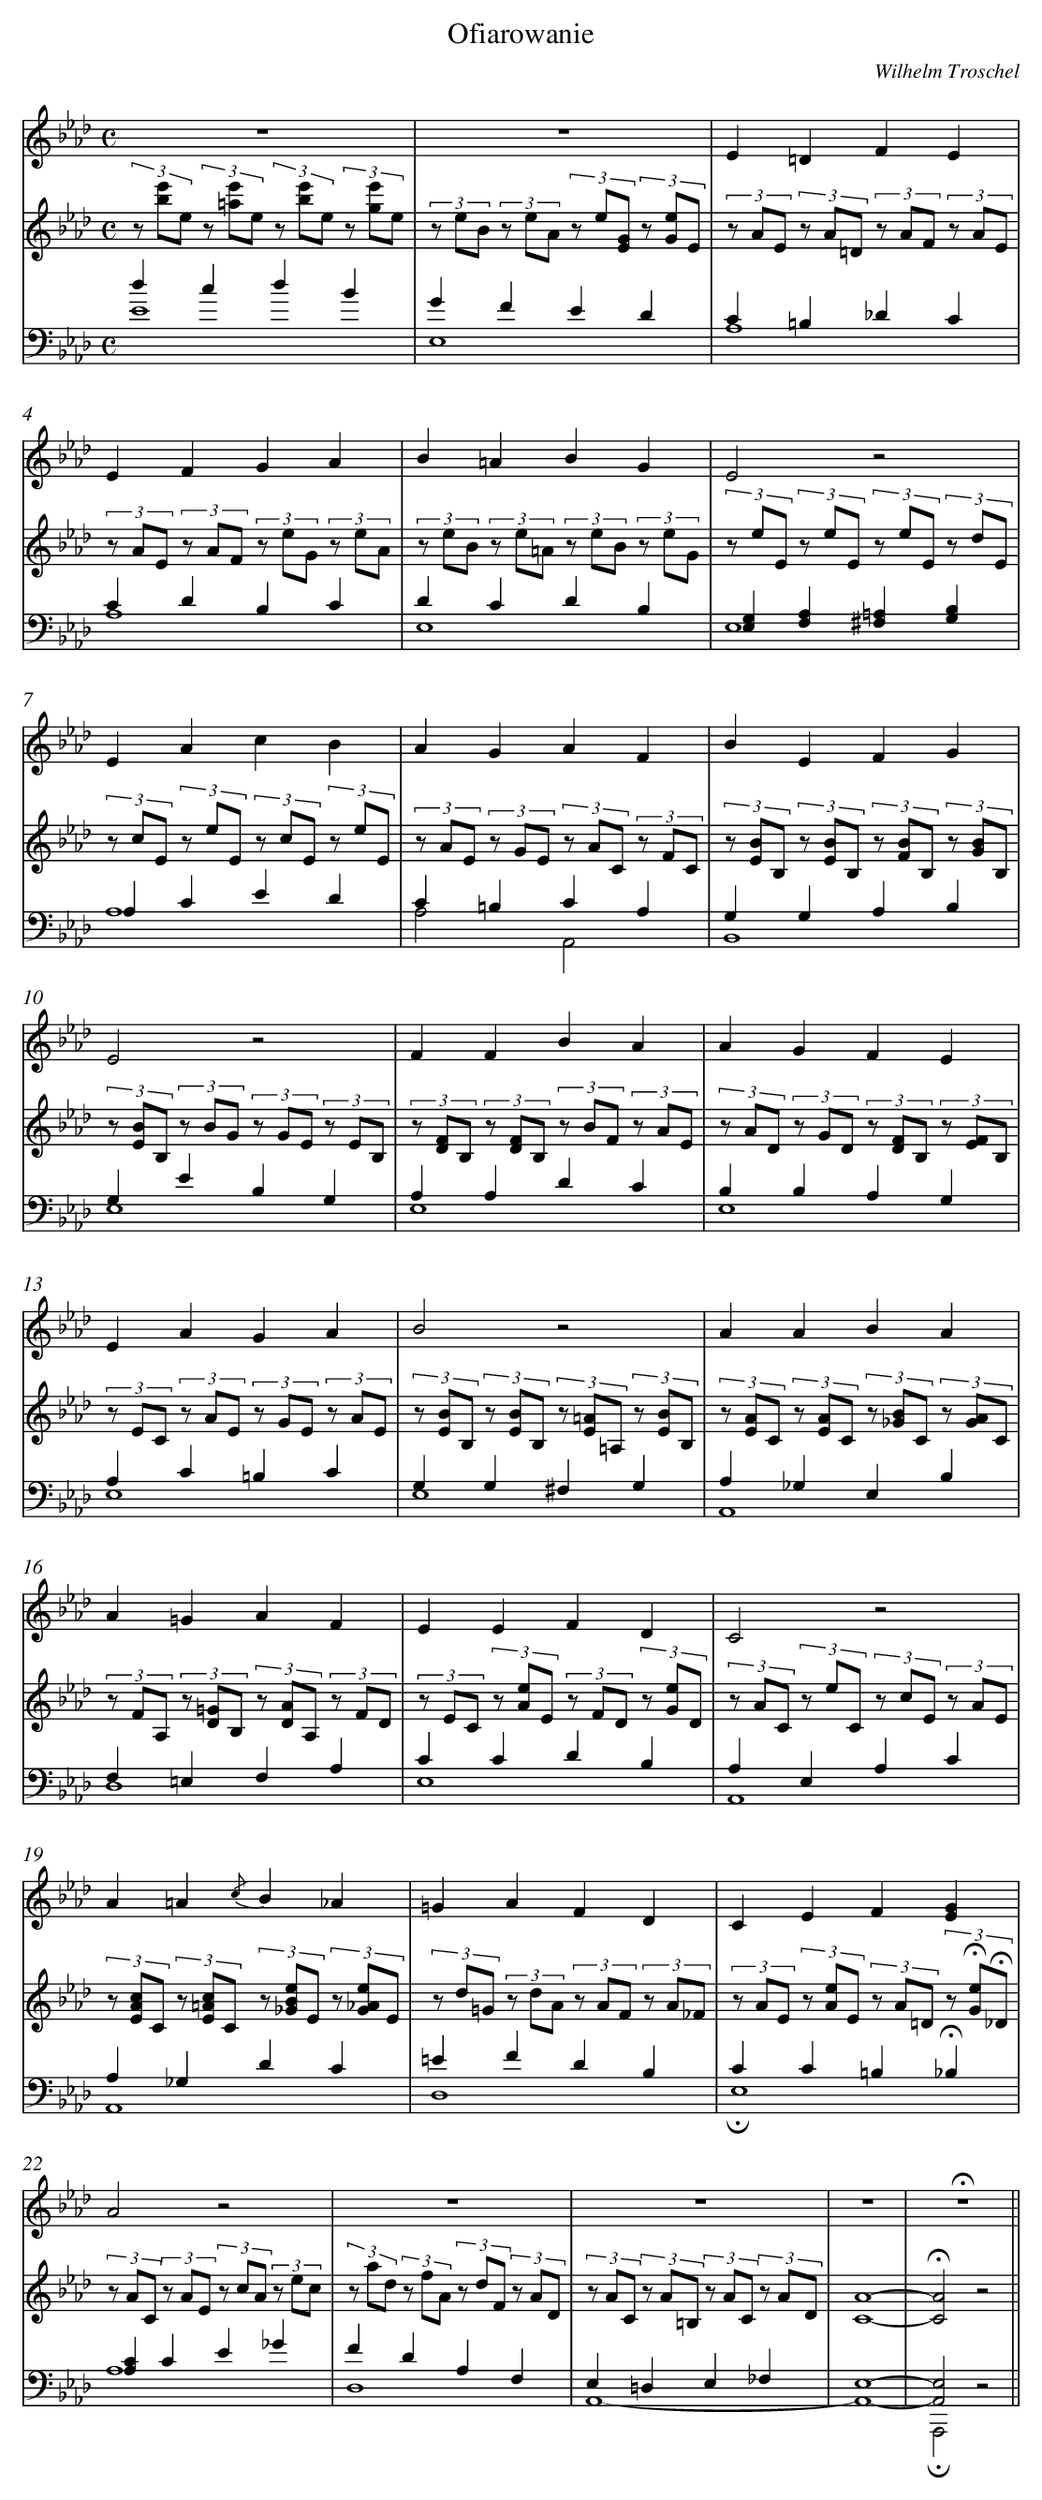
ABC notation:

X:1
T: Ofiarowanie
C: Wilhelm Troschel
L: 1/8
M: C
V: 1 clef=treble
V: 2 clef=treble
V: 3 clef=bass
K: Ab
[V:1] z8 |
[V:2] (3z [be']e (3z [=ae']e (3z [be']e (3z [ge']e |
[V:3] d2c2d2B2 & E8 |
[V:1] z8 |
[V:2] (3z eB (3z eA (3z e[EG] (3z [Ge]E |
[V:3] G2F2E2D2 & E,8 |
[V:1] E2=D2F2E2 |
[V:2] (3z AE (3z A=D (3z AF (3z AE |
[V:3] C2=B,2_D2C2 & A,8 |
[V:1] E2F2G2A2 |
[V:2] (3z AE (3z AF (3z eG (3z eA |
[V:3] C2D2B,2C2 & A,8 |
[V:1] B2=A2B2G2 |
[V:2] (3z eB (3z e=A (3z eB (3z eG |
[V:3] D2C2D2B,2 & E,8 |
[V:1] E4z4 |
[V:2] (3z eE (3z eE (3z eE (3z dE |
[V:3] [E,2G,2][F,2A,2][^F,2=A,2][G,2B,2] & E,8 |
[V:1] E2A2c2B2 |
[V:2] (3z cE (3z eE (3z cE (3z eE |
[V:3] A,2C2E2D2 & A,8 |
[V:1] A2G2A2F2 |
[V:2] (3z AE (3z GE (3z AC (3z FC |
[V:3] C2=B,2C2A,2 & A,4A,,4 |
[V:1] B2E2F2G2 |
[V:2] (3z [EB]B, (3z [EB]B, (3z [FB]B, (3z [GB]B, |
[V:3] G,2G,2A,2B,2 & B,,8 |
[V:1] E4z4 |
[V:2] (3z [EB]B, (3z BG (3z GE (3z EB, |
[V:3] G,2E2B,2G,2 & E,8 |
[V:1] F2F2B2A2 |
[V:2] (3z [DF]B, (3z [DF]B, (3z BF (3z AE |
[V:3] A,2A,2D2C2 & E,8 |
[V:1] A2G2F2E2 |
[V:2] (3z AD (3z GD (3z [DF]B, (3z [EF]B, |
[V:3] B,2B,2A,2G,2 & E,8 |
[V:1] E2A2G2A2 |
[V:2] (3z EC (3z AE (3z GE (3z AE |
[V:3] A,2C2=B,2C2 & E,8 |
[V:1] B4z4 |
[V:2] (3z [EB]B, (3z [EB]B, (3z [E=A]=A, (3z [EB]B, |
[V:3] G,2G,2^F,2G,2 & E,8 |
[V:1] A2A2B2A2 |
[V:2] (3z [EA]C (3z [EA]C (3z [_GB]C (3z [GA]C |
[V:3] A,2_G,2E,2B,2 & A,,8 |
[V:1] A2=G2A2F2 |
[V:2] (3z FA, (3z [D=G]B, (3z [DA]A, (3z FD |
[V:3] F,2=E,2F,2A,2 & D,8 |
[V:1] E2E2F2D2 |
[V:2] (3z EC (3z [Ae]E (3z FD (3z [Ge]D |
[V:3] C2C2D2B,2 & E,8 |
[V:1] C4z4 |
[V:2] (3z AC (3z eC (3z cE (3z AE |
[V:3] A,2E,2A,2C2 & A,,8 |
[V:1] A2=A2{/c}B2_A2 |
[V:2] (3z [EAc]C (3z [E=Ac]C (3z [_GBe]E (3z [G_Ae]E |
[V:3] A,2_G,2D2C2 & A,,8 |
[V:1] =G2A2F2D2 |
[V:2] (3z d=G (3z dA (3z AF (3z A_F |
[V:3] =E2F2D2B,2 & D,8 |
[V:1] C2E2F2[E2G2] |
[V:2] (3z AE (3z [Ae]E (3z A=D (3z !fermata![Ge]!fermata!_D |
[V:3] C2C2=B,2!fermata!_B,2 & !fermata!E,8 |
[V:1] A4z4 |
[V:2] (3z AC (3z AE (3z cA (3z ec |
[V:3] [A,2C2]C2E2_G2 & A,8 |
[V:1] z8 |
[V:2] (3z ad (3z fA (3z dF (3z AD |
[V:3] F2D2A,2F,2 & D,8 |
[V:1] z8 |
[V:2] (3z AC (3z A=B, (3z AC (3z A-D |
[V:3] E,2=D,2E,2_F,2 & A,,8- |
[V:1] z8 |
[V:2] [C8A8]- |
[V:3] E,8- & A,,8- |
[V:1] !fermata!z8 ||
[V:2] !fermata![C4A4]z4 ||
[V:3] [A,,4E,4]z4 & !fermata!A,,,4x4 ||
